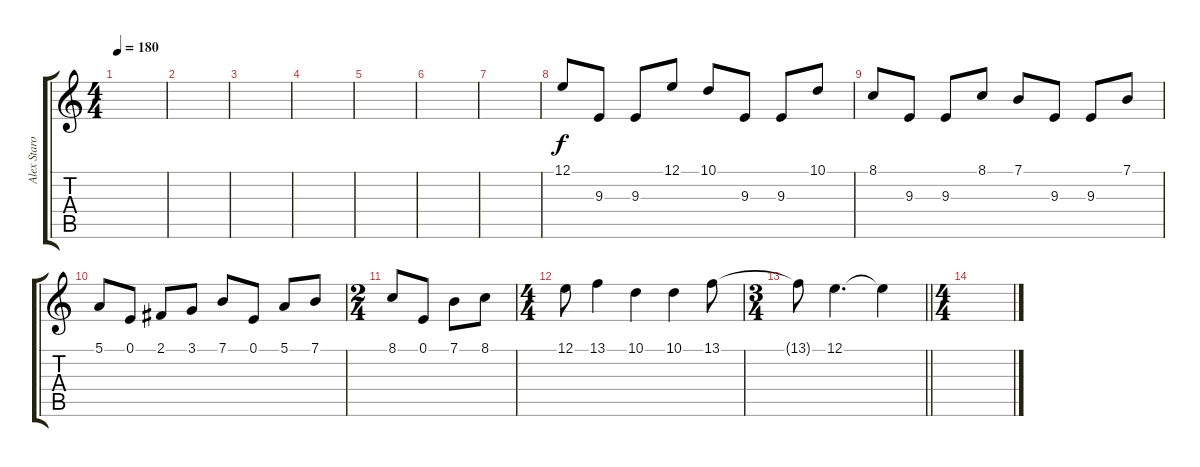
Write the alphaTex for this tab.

\track ("Alex Staropoli" "Alex Staro") {instrument harpsichord}
\staff {score tabs}
\tuning (E4 B3 G3 D3 A2 E2) {hide}
\ts (4 4)
\tempo 180
\clef g2
\ks c
|
|
|
|
|
|
|
12.1.8 9.3.8 9.3.8 12.1.8 10.1.8 9.3.8 9.3.8 10.1.8 |
8.1.8 9.3.8 9.3.8 8.1.8 7.1.8 9.3.8 9.3.8 7.1.8 |
5.1.8 0.1.8 2.1.8 3.1.8 7.1.8 0.1.8 5.1.8 7.1.8 |
\ts (2 4)
8.1.8 0.1.8 7.1.8 8.1.8 |
\ts (4 4)
12.1.8 13.1.4 10.1.4 10.1.4 13.1.8 |
\ts (3 4)
\barLineRight lightlight
13.1{t}.8 12.1.4{d} 12.1{t}.4 |
\ts (4 4)
